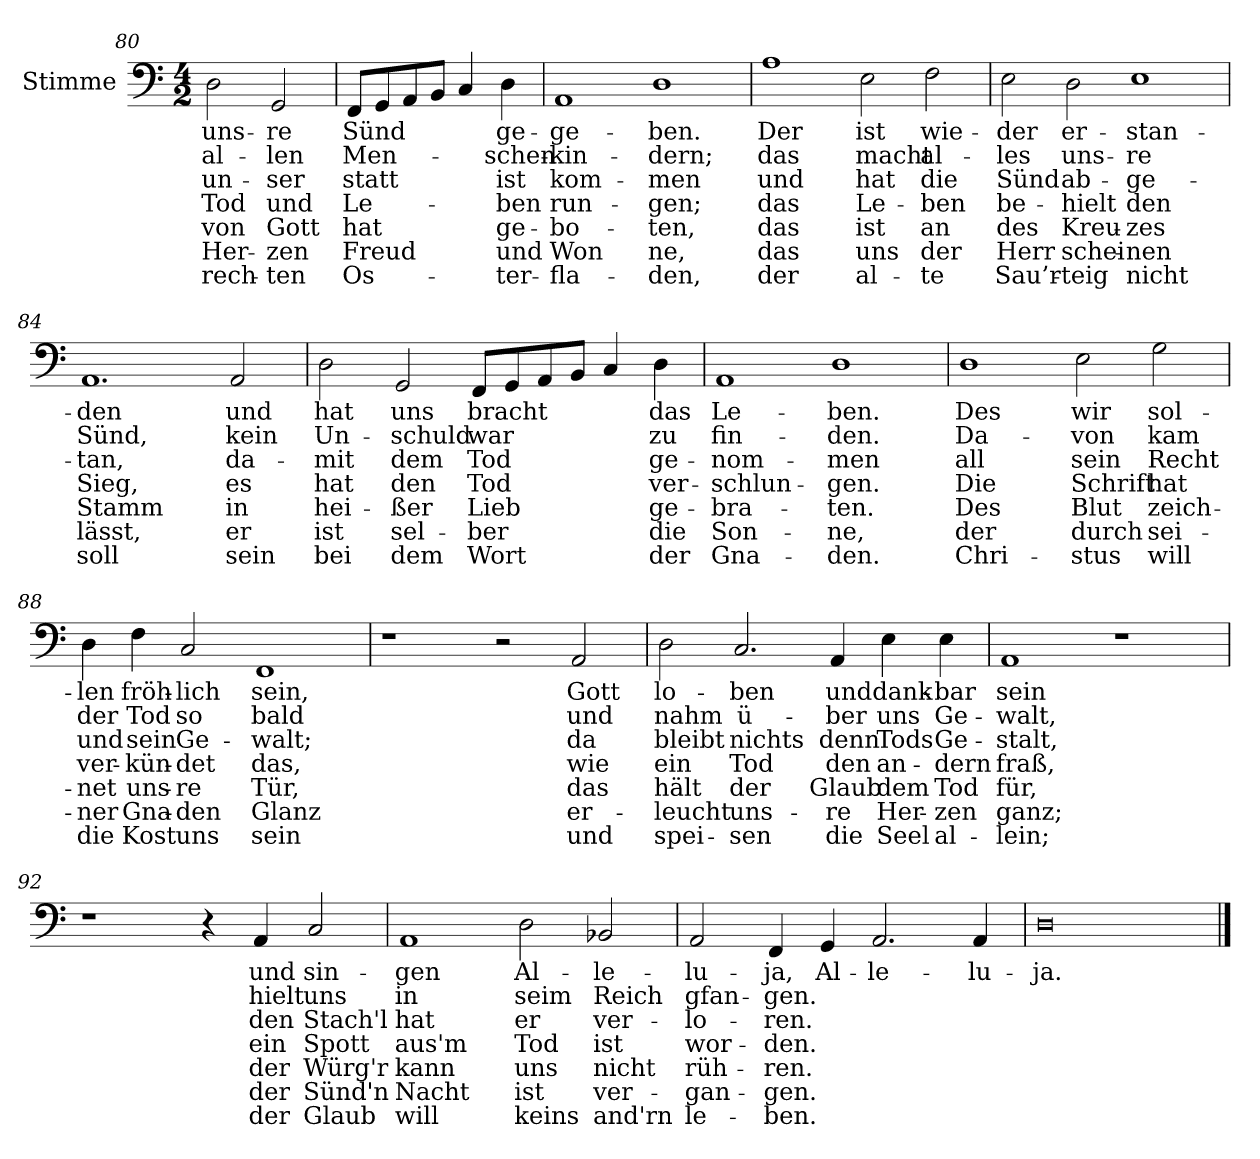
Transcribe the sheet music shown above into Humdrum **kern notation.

**kern	**text	**text	**text	**text	**text	**text	**text
*part1	*part1	*part1	*part1	*part1	*part1	*part1	*part1
*staff1	*staff1	*staff1	*staff1	*staff1	*staff1	*staff1	*staff1
*I"Stimme	*	*	*	*	*	*	*
*clefF4	*	*	*	*	*	*	*
*k[]	*	*	*	*	*	*	*
*M4/2	*	*	*	*	*	*	*
=80	=80	=80	=80	=80	=80	=80	=80
!	!LO:LY:b	!LO:LY:b	!LO:LY:b	!LO:LY:b	!LO:LY:b	!LO:LY:b	!LO:LY:b
2D\	uns-	al-	un-	Tod	-von	Her-	rech-
!	!LO:LY:b	!LO:LY:b	!LO:LY:b	!LO:LY:b	!LO:LY:b	!LO:LY:b	!LO:LY:b
2GG/	-re	-len	-ser	und	Gott	-zen	-ten
!!LO:LB:g=z
=80X6	=80X6	=80X6	=80X6	=80X6	=80X6	=80X6	=80X6
!	!LO:LY:b	!LO:LY:b	!LO:LY:b	!LO:LY:b	!LO:LY:b	!LO:LY:b	!LO:LY:b
8FF/L	Sünd	Men-	statt	Le-	hat	Freud	-Os-
8GG/	.	.	.	.	.	.	.
8AA/	.	.	.	.	.	.	.
8BB/J	.	.	.	.	.	.	.
4C/	.	.	.	.	.	.	.
!	!LO:LY:b	!LO:LY:b	!LO:LY:b	!LO:LY:b	!LO:LY:b	!LO:LY:b	!LO:LY:b
4D\	ge-	-schen-	ist	-ben	ge-	und	-ter-
=81	=81	=81	=81	=81	=81	=81	=81
!	!LO:LY:b	!LO:LY:b	!LO:LY:b	!LO:LY:b	!LO:LY:b	!LO:LY:b	!LO:LY:b
1AA	-ge-	-kin-	kom-	run-	-bo-	Won	-fla-
!	!LO:LY:b	!LO:LY:b	!LO:LY:b	!LO:LY:b	!LO:LY:b	!LO:LY:b	!LO:LY:b
1D	-ben.	-dern;	-men	-gen;	-ten,	ne,	-den,
=82	=82	=82	=82	=82	=82	=82	=82
!	!LO:LY:b	!LO:LY:b	!LO:LY:b	!LO:LY:b	!LO:LY:b	!LO:LY:b	!LO:LY:b
1A	Der	das	und	das	das	das	der
!	!LO:LY:b	!LO:LY:b	!LO:LY:b	!LO:LY:b	!LO:LY:b	!LO:LY:b	!LO:LY:b
2E\	ist	macht	hat	Le-	ist	uns	al-
!	!LO:LY:b	!LO:LY:b	!LO:LY:b	!LO:LY:b	!LO:LY:b	!LO:LY:b	!LO:LY:b
2F\	wie-	al-	die	-ben	an	der	-te
=83	=83	=83	=83	=83	=83	=83	=83
!	!LO:LY:b	!LO:LY:b	!LO:LY:b	!LO:LY:b	!LO:LY:b	!LO:LY:b	!LO:LY:b
2E\	-der	-les	Sünd	be-	des	Herr	Sau’r-
!	!LO:LY:b	!LO:LY:b	!LO:LY:b	!LO:LY:b	!LO:LY:b	!LO:LY:b	!LO:LY:b
2D\	er-	uns-	ab-	-hielt	Kreu-	schei-	-teig
!	!LO:LY:b	!LO:LY:b	!LO:LY:b	!LO:LY:b	!LO:LY:b	!LO:LY:b	!LO:LY:b
1E	-stan-	-re	-ge-	den	-zes	-nen	nicht
!!LO:LB:g=z
=84	=84	=84	=84	=84	=84	=84	=84
!	!LO:LY:b	!LO:LY:b	!LO:LY:b	!LO:LY:b	!LO:LY:b	!LO:LY:b	!LO:LY:b
1.AA	-den	Sünd,	-tan,	Sieg,	Stamm	lässt,	soll
!	!LO:LY:b	!LO:LY:b	!LO:LY:b	!LO:LY:b	!LO:LY:b	!LO:LY:b	!LO:LY:b
2AA/	und	kein	da-	es	in	er	sein
=85	=85	=85	=85	=85	=85	=85	=85
!	!LO:LY:b	!LO:LY:b	!LO:LY:b	!LO:LY:b	!LO:LY:b	!LO:LY:b	!LO:LY:b
2D\	hat	Un-	-mit	hat	hei-	ist	bei
!	!LO:LY:b	!LO:LY:b	!LO:LY:b	!LO:LY:b	!LO:LY:b	!LO:LY:b	!LO:LY:b
2GG/	uns	-schuld	dem	den	-ßer	sel-	dem
!	!LO:LY:b	!LO:LY:b	!LO:LY:b	!LO:LY:b	!LO:LY:b	!LO:LY:b	!LO:LY:b
8FF/L	bracht	war	Tod	Tod	Lieb	-ber	Wort
8GG/	.	.	.	.	.	.	.
8AA/	.	.	.	.	.	.	.
8BB/J	.	.	.	.	.	.	.
4C/	.	.	.	.	.	.	.
!	!LO:LY:b	!LO:LY:b	!LO:LY:b	!LO:LY:b	!LO:LY:b	!LO:LY:b	!LO:LY:b
4D\	das	zu	ge-	ver-	ge-	die	der
=86	=86	=86	=86	=86	=86	=86	=86
!	!LO:LY:b	!LO:LY:b	!LO:LY:b	!LO:LY:b	!LO:LY:b	!LO:LY:b	!LO:LY:b
1AA	Le-	fin-	-nom-	-schlun-	-bra-	Son-	Gna-
!	!LO:LY:b	!LO:LY:b	!LO:LY:b	!LO:LY:b	!LO:LY:b	!LO:LY:b	!LO:LY:b
1D	-ben.	-den.	-men	-gen.	-ten.	-ne,	-den.
=87	=87	=87	=87	=87	=87	=87	=87
!	!LO:LY:b	!LO:LY:b	!LO:LY:b	!LO:LY:b	!LO:LY:b	!LO:LY:b	!LO:LY:b
1D	Des	Da-	all	Die	Des	der	Chri-
!	!LO:LY:b	!LO:LY:b	!LO:LY:b	!LO:LY:b	!LO:LY:b	!LO:LY:b	!LO:LY:b
2E\	wir	-von	sein	Schrift	Blut	durch	-stus
!	!LO:LY:b	!LO:LY:b	!LO:LY:b	!LO:LY:b	!LO:LY:b	!LO:LY:b	!LO:LY:b
2G\	sol-	kam	Recht	hat	zeich-	sei-	will
!!LO:LB:g=z
=88	=88	=88	=88	=88	=88	=88	=88
!	!LO:LY:b	!LO:LY:b	!LO:LY:b	!LO:LY:b	!LO:LY:b	!LO:LY:b	!LO:LY:b
4D\	-len	der	und	ver-	-net	-ner	die
!	!LO:LY:b	!LO:LY:b	!LO:LY:b	!LO:LY:b	!LO:LY:b	!LO:LY:b	!LO:LY:b
4F\	fröh-	Tod	sein	-kün-	uns-	Gna-	Kost
!	!LO:LY:b	!LO:LY:b	!LO:LY:b	!LO:LY:b	!LO:LY:b	!LO:LY:b	!LO:LY:b
2C/	-lich	so	Ge-	-det	-re	-den	uns
!	!LO:LY:b	!LO:LY:b	!LO:LY:b	!LO:LY:b	!LO:LY:b	!LO:LY:b	!LO:LY:b
1FF	sein,	bald	-walt;	das,	Tür,	Glanz	sein
=89	=89	=89	=89	=89	=89	=89	=89
1r	.	.	.	.	.	.	.
2r	.	.	.	.	.	.	.
!	!LO:LY:b	!LO:LY:b	!LO:LY:b	!LO:LY:b	!LO:LY:b	!LO:LY:b	!LO:LY:b
2AA/	Gott	und	da	wie	das	er-	und
=90	=90	=90	=90	=90	=90	=90	=90
!	!LO:LY:b	!LO:LY:b	!LO:LY:b	!LO:LY:b	!LO:LY:b	!LO:LY:b	!LO:LY:b
2D\	lo-	nahm	bleibt	ein	hält	-leucht	spei-
!	!LO:LY:b	!LO:LY:b	!LO:LY:b	!LO:LY:b	!LO:LY:b	!LO:LY:b	!LO:LY:b
2.C/	-ben	ü-	nichts	Tod	der	-uns-	-sen
!	!LO:LY:b	!LO:LY:b	!LO:LY:b	!LO:LY:b	!LO:LY:b	!LO:LY:b	!LO:LY:b
4AA/	und	-ber	denn	den	Glaub	-re	die
!	!LO:LY:b	!LO:LY:b	!LO:LY:b	!LO:LY:b	!LO:LY:b	!LO:LY:b	!LO:LY:b
4E\	dank-	uns	Tods	an-	dem	Her-	Seel
!	!LO:LY:b	!LO:LY:b	!LO:LY:b	!LO:LY:b	!LO:LY:b	!LO:LY:b	!LO:LY:b
4E\	-bar	Ge-	Ge-	-dern	Tod	-zen	al-
=91	=91	=91	=91	=91	=91	=91	=91
!	!LO:LY:b	!LO:LY:b	!LO:LY:b	!LO:LY:b	!LO:LY:b	!LO:LY:b	!LO:LY:b
1AA	sein	-walt,	-stalt,	fraß,	für,	ganz;	-lein;
1r	.	.	.	.	.	.	.
!!LO:LB:g=z
=92	=92	=92	=92	=92	=92	=92	=92
1r	.	.	.	.	.	.	.
4r	.	.	.	.	.	.	.
!	!LO:LY:b	!LO:LY:b	!LO:LY:b	!LO:LY:b	!LO:LY:b	!LO:LY:b	!LO:LY:b
4AA/	und	hielt	den	ein	der	der	der
!	!LO:LY:b	!LO:LY:b	!LO:LY:b	!LO:LY:b	!LO:LY:b	!LO:LY:b	!LO:LY:b
2C/	sin-	uns	Stach'l	Spott	Würg'r	Sünd'n	Glaub
=93	=93	=93	=93	=93	=93	=93	=93
!	!LO:LY:b	!LO:LY:b	!LO:LY:b	!LO:LY:b	!LO:LY:b	!LO:LY:b	!LO:LY:b
1AA	-gen	in	hat	aus'm	kann	Nacht	will
!	!LO:LY:b	!LO:LY:b	!LO:LY:b	!LO:LY:b	!LO:LY:b	!LO:LY:b	!LO:LY:b
2D\	Al-	seim	er	Tod	uns	ist	keins
!	!LO:LY:b	!LO:LY:b	!LO:LY:b	!LO:LY:b	!LO:LY:b	!LO:LY:b	!LO:LY:b
2BB-X/	-le-	Reich	ver-	ist	nicht	ver-	and'rn
=94	=94	=94	=94	=94	=94	=94	=94
!	!LO:LY:b	!LO:LY:b	!LO:LY:b	!LO:LY:b	!LO:LY:b	!LO:LY:b	!LO:LY:b
2AA/	-lu-	gfan-	-lo-	wor-	rüh-	-gan-	le-
!	!LO:LY:b	!LO:LY:b	!LO:LY:b	!LO:LY:b	!LO:LY:b	!LO:LY:b	!LO:LY:b
4FF/	-ja,	-gen.	-ren.	-den.	-ren.	-gen.	-ben.
!	!LO:LY:b	!	!	!	!	!	!
4GG/	Al-	.	.	.	.	.	.
!	!LO:LY:b	!	!	!	!	!	!
2.AA/	-le-	.	.	.	.	.	.
!	!LO:LY:b	!	!	!	!	!	!
4AA/	-lu-	.	.	.	.	.	.
=95	=95	=95	=95	=95	=95	=95	=95
!	!LO:LY:b	!	!	!	!	!	!
0D	-ja.	.	.	.	.	.	.
==	==	==	==	==	==	==	==
*-	*-	*-	*-	*-	*-	*-	*-
